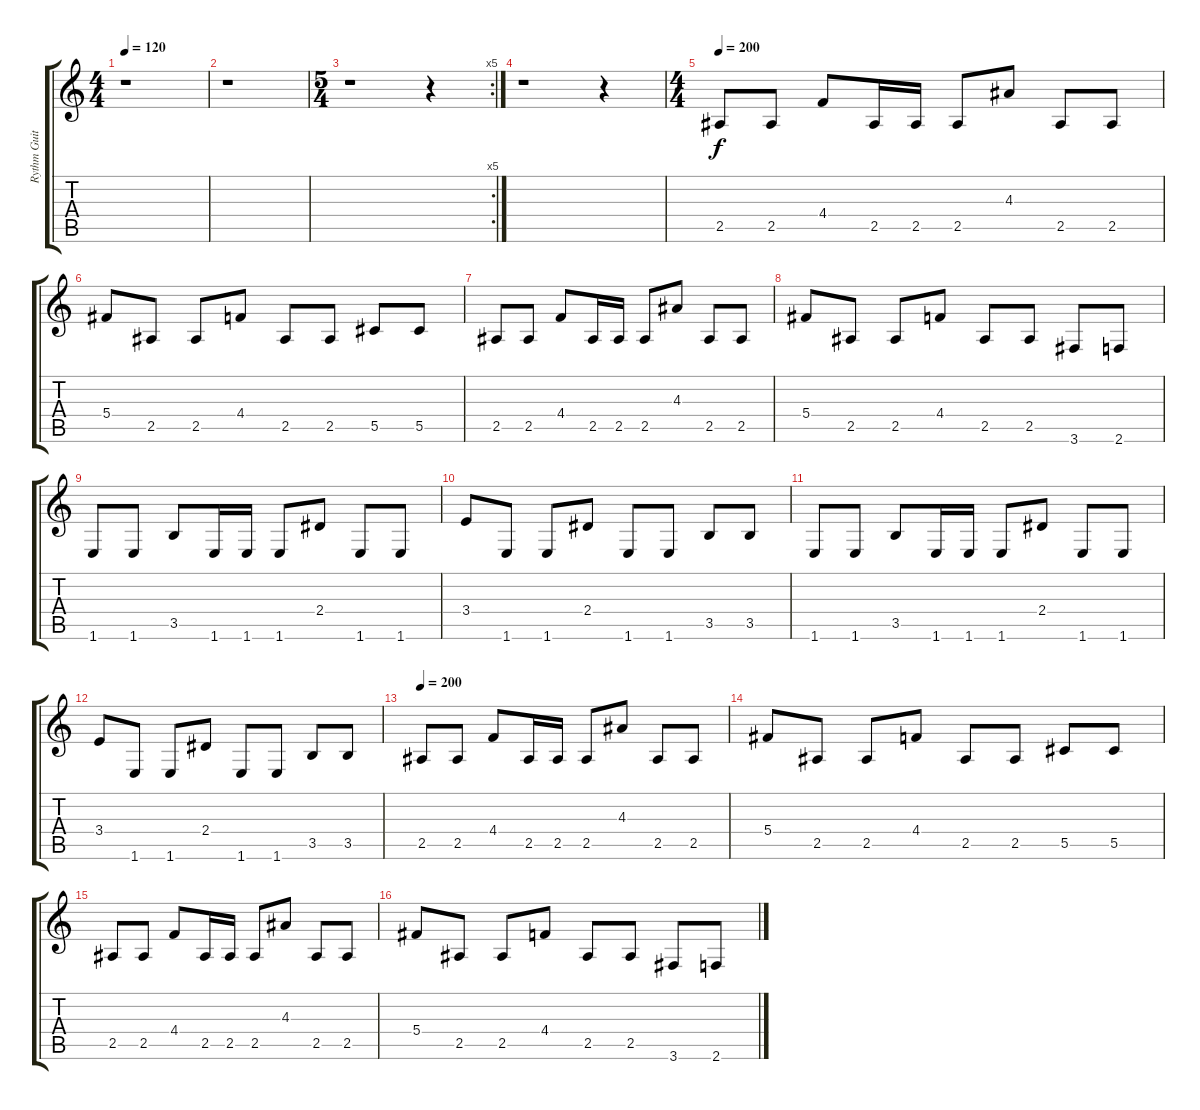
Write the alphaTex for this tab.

\track ("Rythm Guitar" "Rythm Guit") {instrument distortionguitar}
\staff {score tabs}
\tuning (Eb4 Bb3 Gb3 Db3 Ab2 Eb2) {hide}
\ts (4 4)
\tempo 120
\clef g2
\ks c
r.1{dy f instrument distortionguitar} |
r.1 |
\rc 5
\ts (5 4)
r.1 r.4 |
r.1 r.4 |
\ts (4 4)
\tempo 200
2.5.8 2.5.8 4.4.8 2.5.16 2.5.16 2.5.8 4.3.8 2.5.8 2.5.8 |
5.4.8 2.5.8 2.5.8 4.4.8 2.5.8 2.5.8 5.5.8 5.5.8 |
2.5.8 2.5.8 4.4.8 2.5.16 2.5.16 2.5.8 4.3.8 2.5.8 2.5.8 |
5.4.8 2.5.8 2.5.8 4.4.8 2.5.8 2.5.8 3.6.8 2.6.8 |
1.6.8 1.6.8 3.5.8 1.6.16 1.6.16 1.6.8 2.4.8 1.6.8 1.6.8 |
3.4.8 1.6.8 1.6.8 2.4.8 1.6.8 1.6.8 3.5.8 3.5.8 |
1.6.8 1.6.8 3.5.8 1.6.16 1.6.16 1.6.8 2.4.8 1.6.8 1.6.8 |
3.4.8 1.6.8 1.6.8 2.4.8 1.6.8 1.6.8 3.5.8 3.5.8 |
\tempo 200
2.5.8 2.5.8 4.4.8 2.5.16 2.5.16 2.5.8 4.3.8 2.5.8 2.5.8 |
5.4.8 2.5.8 2.5.8 4.4.8 2.5.8 2.5.8 5.5.8 5.5.8 |
2.5.8 2.5.8 4.4.8 2.5.16 2.5.16 2.5.8 4.3.8 2.5.8 2.5.8 |
5.4.8 2.5.8 2.5.8 4.4.8 2.5.8 2.5.8 3.6.8 2.6.8
